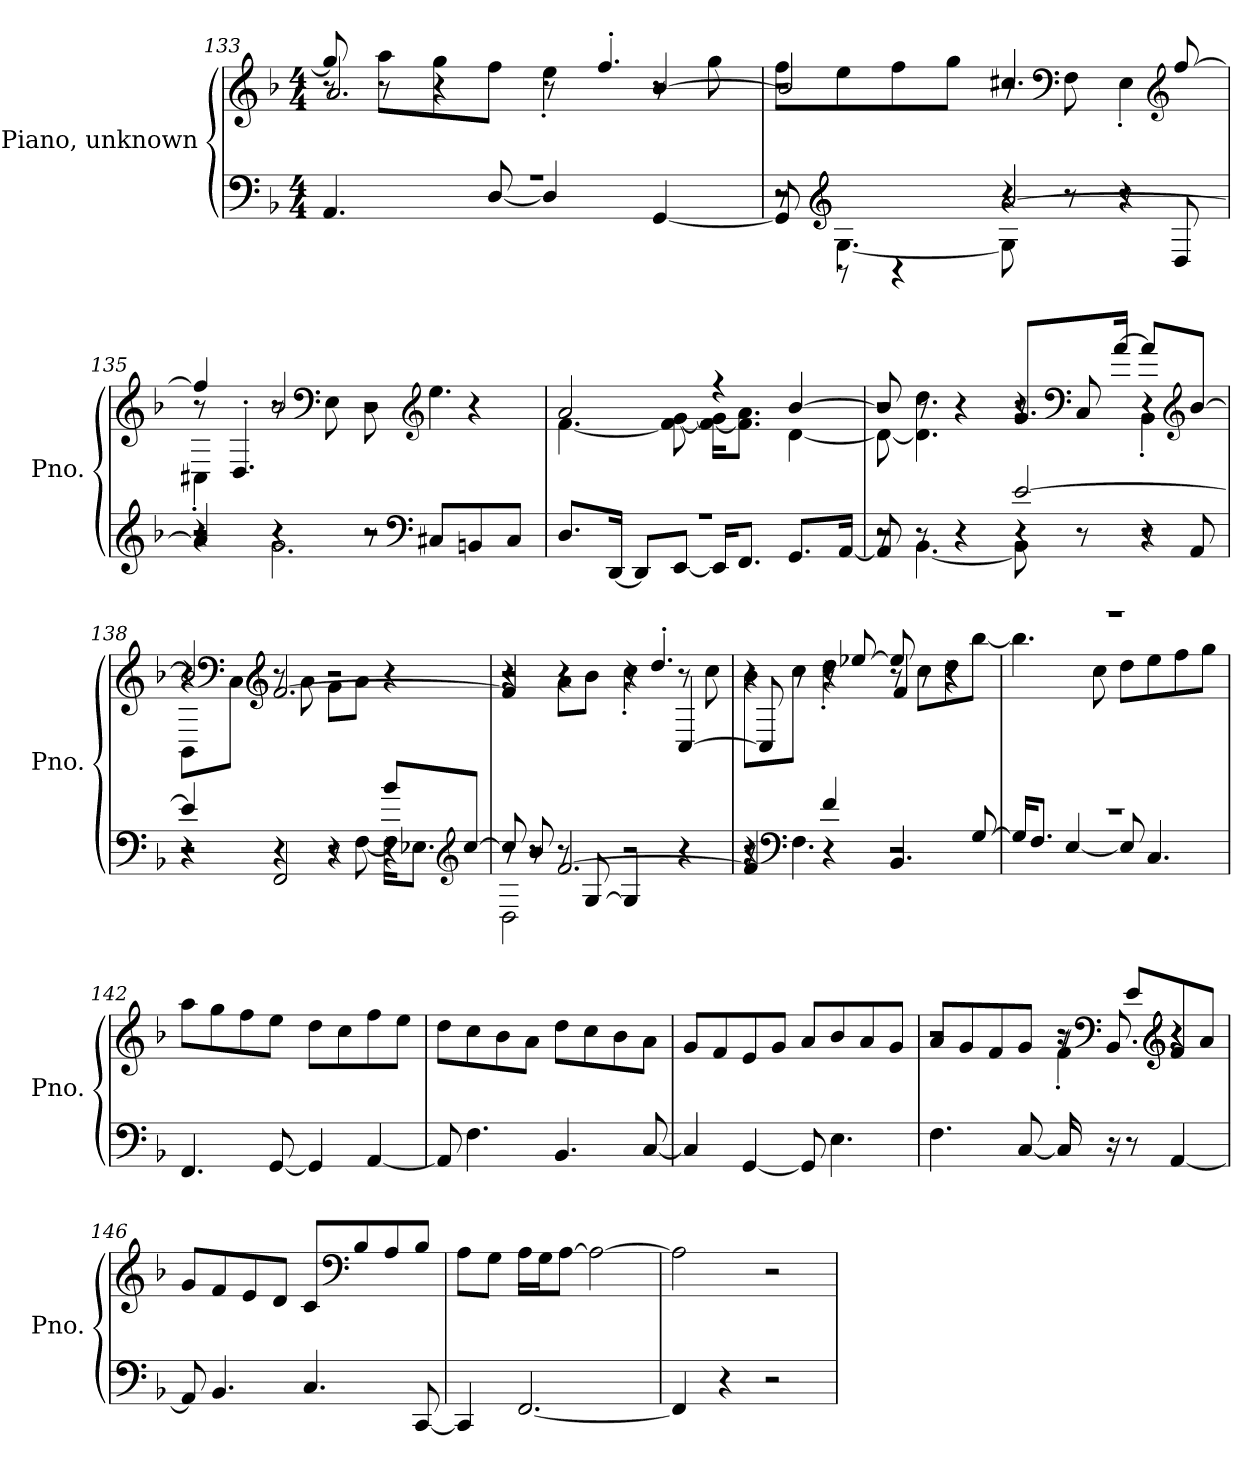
**kern	**kern
*part1	*part1
*staff2	*staff1
*I"Piano, unknown	*
*I'Pno.	*
!!LO:LB:g=z
*clefF4	*clefG2
*k[b-]	*k[b-]
*M4/4	*M4/4
=133	=133
*^	*^
*	*	*	*^
1r	4.AA/	8gg/]	8r	2.a/
.	.	8r	8aa\L	.
.	.	4r	8gg\	.
.	[8D/	.	8ff\J	.
.	4D/]	8r	4ee'\	.
.	.	4.ff'/	.	.
.	[4GG/	.	8r	[4b-/
.	.	.	8gg\	.
=134	=134	=134	=134	=134
*	*^	*	*	*
2r	8r	8GG/]	2r	8ff\L	2b-/]
*clefG2	*	*	*	*	*
.	[4.G\	8r	.	8ee\	.
.	.	4r	.	8ff\	.
.	.	.	.	8gg\J	.
[2a/	8G\]	4r	4.cc#X/	8r	2r
*	*	*	*clefF4	*	*
.	8r	.	.	8F\	.
.	4r	8r	.	4E'\	.
*	*	*	*clefG2	*	*
.	.	8D/	[8ff/	.	.
=135	=135	=135	=135	=135	=135
4a/]	4r	2r	4ff/]	4C#X'\	8r
.	.	.	.	.	4.D'/
4r	2.g\	.	2b-/	8r	.
*	*	*	*clefF4	*	*
.	.	.	.	8E\	.
2r	.	8r	.	8D\	2r
*clefF4	*	*	*clefG2	*	*
.	.	8C#X/L	.	4.ee\	.
.	.	8BBn/	4r	.	.
.	.	8C#/J	.	.	.
*	*v	*v	*	*	*
*	*	*	*v	*v
!!LO:LB:g=z
=136	=136	=136	=136
1r	8.D/L	2a/	[4.f\
.	[16DD/Jk	.	.
.	8DD/L]	.	.
.	[8EE/J	.	8f\_ [8g\
.	16EE/KL]	4r	16f\_ 16g\]KL
.	8.FF/J	.	8.f\] 8.a\J
.	8.GG/L	[4b-/	[4d\
.	[16AA/Jk	.	.
=137	=137	=137	=137
*	*^	*	*^
2r	8r	8AA/]	8b-/]	8d\_	2r
.	[4.BB-\	8r	8r	4.d\] 4.dd\	.
.	.	4r	4r	.	.
[2e/	8BB-\]	4r	8.g/L	4r	8r
*	*	*	*clefF4	*	*
.	8r	.	.	.	8C/
.	.	.	[16a/Jk	.	.
.	4r	8r	8a/L]	4BB-'\	4r
*	*	*	*clefG2	*	*
.	.	8AA/	[8b-/J	.	.
=138	=138	=138	=138	=138	=138
4e/]	2r	4r	2b-/]	8BB-\L	4r
*	*	*	*clefF4	*	*
.	.	.	.	8C\J	.
*	*	*	*clefG2	*	*
4r	.	2FF/	.	8r	[2.f/
.	.	.	.	8a\	.
4r	8r	.	2r	8g\L	.
.	[8F\	.	.	8a\J	.
8b-/L	16F\KL]	4r	.	4r	.
.	8.E-X\J	.	.	.	.
*clefG2	*	*	*	*	*
[8cc/J	.	.	.	.	.
!!LO:LB:g=z	!!	!!
=139	=139	=139	=139	=139	=139
8cc/]	2D\	8r	2r	4r	4f/]
8r	.	8b-/	.	.	.
[2.f/	.	8r	.	8a\L	4r
.	.	[8G/	.	8b-\J	.
.	2r	4G/]	8r	4cc'\	4r
.	.	.	4.dd'/	.	.
.	.	4r	.	8r	[4C/
.	.	.	.	8cc\	.
=140	=140	=140	=140	=140	=140
4f/]	8r	4r	4r	8b-\L	8C/]
*clefF4	*	*	*	*	*
.	4.F\	.	.	8cc\J	8r
4r	.	4f/	8r	4dd'\	4r
.	.	.	[8ee-X/	.	.
2r	2r	4.BB-/	8ee-/]	8r	4f/
.	.	.	8r	8cc\L	.
.	.	.	4r	8dd\	4r
.	.	[8G/	.	[8bb-\J	.
*	*v	*v	*	*	*
*	*	*	*v	*v
=141	=141	=141	=141
1r	16G/KL]	1r	4.bb-\]
.	8.F/J	.	.
.	[4E/	.	.
.	.	.	8cc\
.	8E/]	.	8dd\L
.	4.C/	.	8ee\
.	.	.	8ff\
.	.	.	8gg\J
*v	*v	*	*
*	*v	*v
=142	=142
4.FF/	8aa\L
.	8gg\
.	8ff\
[8GG/	8ee\J
4GG/]	8dd\L
.	8cc\
[4AA/	8ff\
.	8ee\J
!!LO:LB:g=z
=143	=143
8AA/]	8dd\L
4.F\	8cc\
.	8b-\
.	8a\J
4.BB-/	8dd\L
.	8cc\
.	8b-\
[8C/	8a\J
=144	=144
4C/]	8g/L
.	8f/
[4GG/	8e/
.	8g/J
8GG/]	8a/L
4.E\	8b-/
.	8a/
.	8g/J
=145	=145
*	*^
*	*	*^
4.F\	8a/L	2r	2r
.	8g/	.	.
.	8f/	.	.
[8C/	8g/J	.	.
16C/]	8r	4f'\	16r
*	*clefF4	*	*
16r	.	.	8.BB-/
8r	8e/L	.	.
*	*clefG2	*	*
[4AA/	8f/	4r	4r
.	8a/J	.	.
*	*v	*v	*v
=146	=146
8AA/]	8g/L
4.BB-/	8f/
.	8e/
.	8d/J
4.C/	8c/L
*	*clefF4
.	8B-/
.	8A/
[8CC/	8B-/J
!!LO:LB:g=z
=147	=147
4CC/]	8A\L
.	8G\J
[2.FF/	16A\LL
.	16G\J
.	[8A\J
.	2A\_
=148	=148
4FF/]	2A\]
4r	.
2r	2r
=	=
*-	*-
